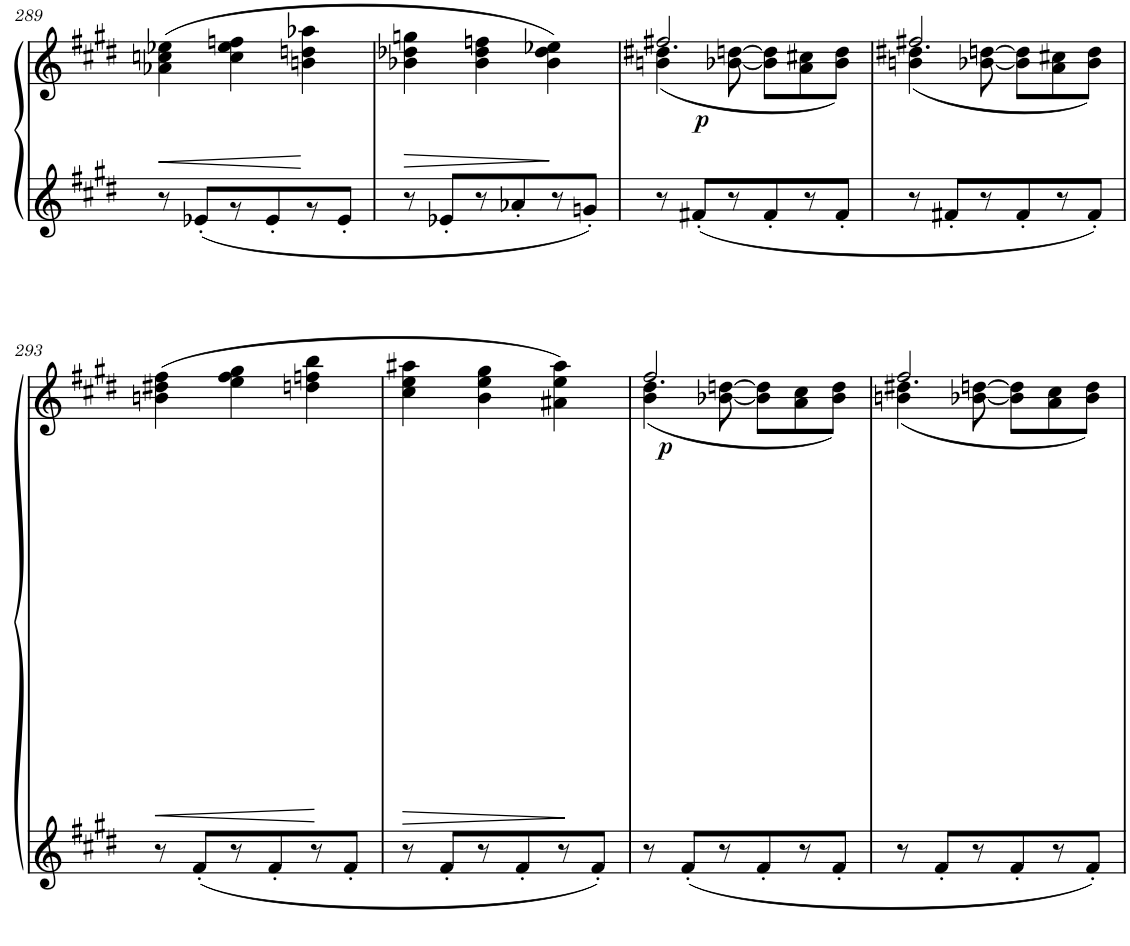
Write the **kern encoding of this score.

**kern	**kern	**dynam
*part1	*part1	*part1
*staff2	*staff1	*staff1/2
*I"Piano	*	*
*I'Pno	*	*
!!LO:PB:g=z
*clefG2	*clefG2	*
*k[f#c#g#d#]	*k[f#c#g#d#]	*
*M6/8	*M6/8	*
=289	=289	=289
!	!	!LO:HP:b
8r	(4a-X\ 4ccn\ 4ee-X\	<
8e-X'/L	.	.
8r	4cc\ 4ee-\ 4ffn\	.
8e-'/	.	.
8r	4bn\ 4ddn\ 4aa-X\	[
8e-'/J	.	.
=290	=290	=290
!	!	!LO:HP:b
8r	4b-X\ 4dd-X\ 4ggn\	>
8e-X'/L	.	.
8r	4b-\ 4dd-\ 4ffn\	.
8a-X'/	.	.
8r	4b-\ 4dd-\ 4ee-X\)	]
8gn'/J	.	.
=291	=291	=291
*	*^	*
!	!	!	!LO:DY:b
8r	(<4bn\ 4dd#X\	2.ff#X/	p
8f#X'/L	.	.	.
8r	[<8b-X\ [>8ddn\	.	.
8f#'/	8b-\] 8dd\]L	.	.
8r	8a\ 8cc#X\	.	.
8f#'/J	8b-\ 8dd\J)	.	.
=292	=292	=292	=292
8r	(<4bn\ 4dd#X\	2.ff#X/	.
8f#X'/L	.	.	.
8r	[<8b-X\ [>8ddn\	.	.
8f#'/	8b-\] 8dd\]L	.	.
8r	8a\ 8cc#X\	.	.
8f#'/J	8b-\ 8dd\J)	.	.
*	*v	*v	*
!!LO:LB:g=z
=293	=293	=293
!	!	!LO:HP:b
8r	(4bn\ 4dd#X\ 4ff#\	<
8f#'/L	.	.
8r	4ee\ 4ff#\ 4gg#\	.
8f#'/	.	.
8r	4ddn\ 4ffn\ 4bb\	[
8f#'/J	.	.
=294	=294	=294
!	!	!LO:HP:b
8r	4cc#\ 4ee\ 4aa#X\	>
8f#'/L	.	.
8r	4b\ 4ee\ 4gg#\	.
8f#'/	.	.
8r	4a#X\ 4ee\ 4aa#\)	]
8f#'/J	.	.
=295	=295	=295
*	*^	*
!	!	!	!LO:DY:b
8r	(<4b\ 4dd#\	2.ff#/	p
8f#'/L	.	.	.
8r	[<8b-X\ [>8ddn\	.	.
8f#'/	8b-\] 8dd\]L	.	.
8r	8a\ 8cc#\	.	.
8f#'/J	8b-\ 8dd\J)	.	.
=296	=296	=296	=296
8r	(<4bn\ 4dd#X\	2.ff#/	.
8f#'/L	.	.	.
8r	[<8b-X\ [>8ddn\	.	.
8f#'/	8b-\] 8dd\]L	.	.
8r	8a\ 8cc#\	.	.
8f#'/J	8b-\ 8dd\J)	.	.
*	*v	*v	*
=	=	=
*-	*-	*-
